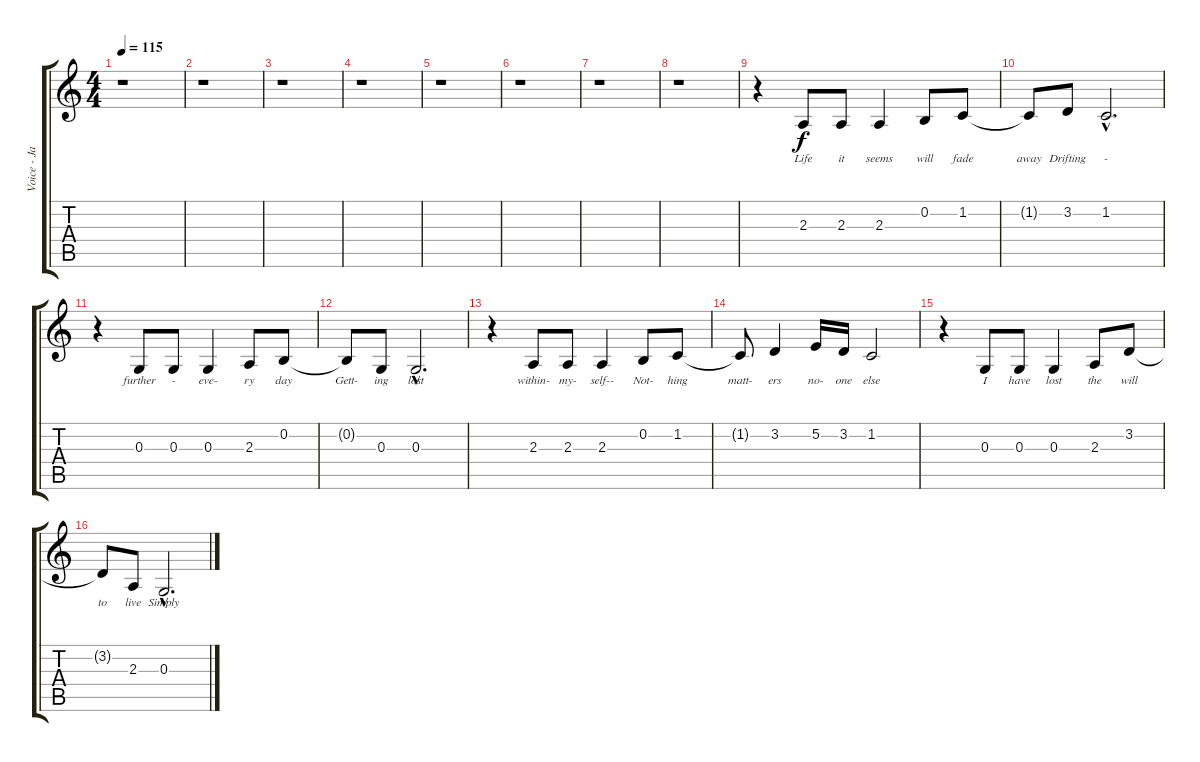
\track ("Voice - Jaymz" "Voice - Ja") {instrument tangoaccordion}
\staff {score tabs}
\tuning (E4 B3 G3 D3 A2 E2) {hide}
\ts (4 4)
\tempo 115
\clef g2
\ks c
r.1{dy f} |
r.1 |
r.1 |
r.1 |
r.1 |
r.1 |
r.1 |
r.1 |
r.4 2.3.8{lyrics (0 "Life") lyrics (1 "") lyrics (2 "") lyrics (3 "") lyrics (4 "")} 2.3.8{lyrics (0 "it") lyrics (1 "") lyrics (2 "") lyrics (3 "") lyrics (4 "")} 2.3.4{lyrics (0 "seems") lyrics (1 "") lyrics (2 "") lyrics (3 "") lyrics (4 "")} 0.2.8{lyrics (0 "will") lyrics (1 "") lyrics (2 "") lyrics (3 "") lyrics (4 "")} 1.2.8{lyrics (0 "fade") lyrics (1 "") lyrics (2 "") lyrics (3 "") lyrics (4 "")} |
1.2{t}.8{lyrics (0 "away") lyrics (1 "") lyrics (2 "") lyrics (3 "") lyrics (4 "")} 3.2.8{lyrics (0 "Drifting") lyrics (1 "") lyrics (2 "") lyrics (3 "") lyrics (4 "")} 1.2{hac}.2{d lyrics (0 "-") lyrics (1 "") lyrics (2 "") lyrics (3 "") lyrics (4 "")} |
r.4 0.3.8{lyrics (0 "further") lyrics (1 "") lyrics (2 "") lyrics (3 "") lyrics (4 "")} 0.3.8{lyrics (0 "-") lyrics (1 "") lyrics (2 "") lyrics (3 "") lyrics (4 "")} 0.3.4{lyrics (0 "eve-") lyrics (1 "") lyrics (2 "") lyrics (3 "") lyrics (4 "")} 2.3.8{lyrics (0 "ry") lyrics (1 "") lyrics (2 "") lyrics (3 "") lyrics (4 "")} 0.2.8{lyrics (0 "day") lyrics (1 "") lyrics (2 "") lyrics (3 "") lyrics (4 "")} |
0.2{t}.8{lyrics (0 "Gett-") lyrics (1 "") lyrics (2 "") lyrics (3 "") lyrics (4 "")} 0.3.8{lyrics (0 "ing") lyrics (1 "") lyrics (2 "") lyrics (3 "") lyrics (4 "")} 0.3{hac}.2{d lyrics (0 "lost") lyrics (1 "") lyrics (2 "") lyrics (3 "") lyrics (4 "")} |
r.4 2.3.8{lyrics (0 "within-") lyrics (1 "") lyrics (2 "") lyrics (3 "") lyrics (4 "")} 2.3.8{lyrics (0 "my-") lyrics (1 "") lyrics (2 "") lyrics (3 "") lyrics (4 "")} 2.3.4{lyrics (0 "self--") lyrics (1 "") lyrics (2 "") lyrics (3 "") lyrics (4 "")} 0.2.8{lyrics (0 "Not-") lyrics (1 "") lyrics (2 "") lyrics (3 "") lyrics (4 "")} 1.2.8{lyrics (0 "hing") lyrics (1 "") lyrics (2 "") lyrics (3 "") lyrics (4 "")} |
1.2{t}.8{lyrics (0 "matt-") lyrics (1 "") lyrics (2 "") lyrics (3 "") lyrics (4 "")} 3.2.4{lyrics (0 "ers") lyrics (1 "") lyrics (2 "") lyrics (3 "") lyrics (4 "")} 5.2.16{lyrics (0 "no-") lyrics (1 "") lyrics (2 "") lyrics (3 "") lyrics (4 "")} 3.2.16{lyrics (0 "one") lyrics (1 "") lyrics (2 "") lyrics (3 "") lyrics (4 "")} 1.2.2{lyrics (0 "else") lyrics (1 "") lyrics (2 "") lyrics (3 "") lyrics (4 "")} |
r.4 0.3.8{lyrics (0 "I") lyrics (1 "") lyrics (2 "") lyrics (3 "") lyrics (4 "")} 0.3.8{lyrics (0 "have") lyrics (1 "") lyrics (2 "") lyrics (3 "") lyrics (4 "")} 0.3.4{lyrics (0 "lost") lyrics (1 "") lyrics (2 "") lyrics (3 "") lyrics (4 "")} 2.3.8{lyrics (0 "the") lyrics (1 "") lyrics (2 "") lyrics (3 "") lyrics (4 "")} 3.2.8{lyrics (0 "will") lyrics (1 "") lyrics (2 "") lyrics (3 "") lyrics (4 "")} |
3.2{t}.8{lyrics (0 "to") lyrics (1 "") lyrics (2 "") lyrics (3 "") lyrics (4 "")} 2.3.8{lyrics (0 "live") lyrics (1 "") lyrics (2 "") lyrics (3 "") lyrics (4 "")} 0.3{hac}.2{d lyrics (0 "Simply") lyrics (1 "") lyrics (2 "") lyrics (3 "") lyrics (4 "")}
